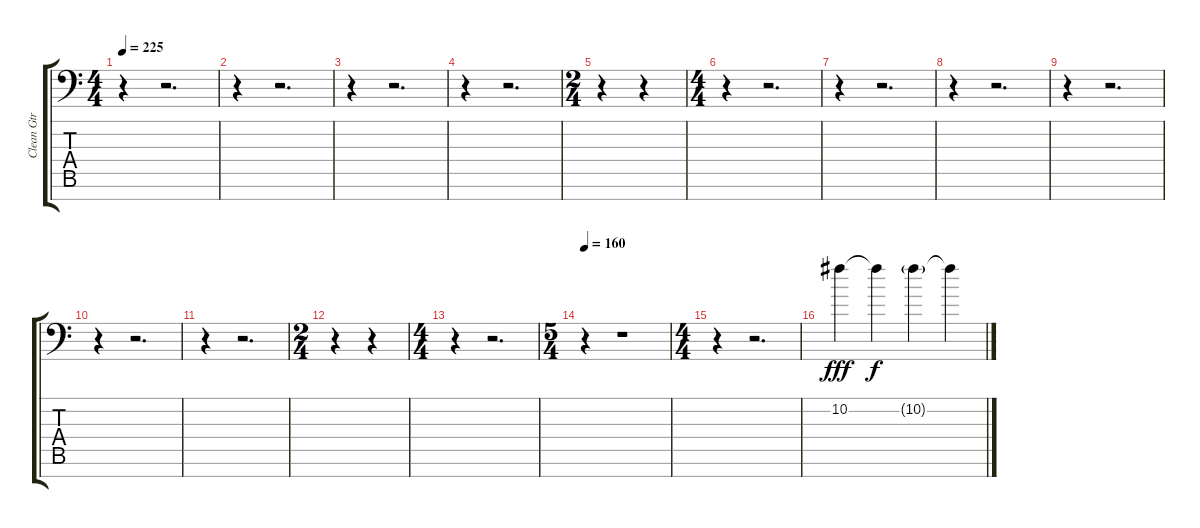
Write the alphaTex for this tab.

\track ("Clean Gtr 2" "Clean Gtr ") {solo instrument acousticguitarsteel}
\staff {score tabs}
\tuning (Db4 Ab3 Eb3 Db3 Ab2 Eb2 Ab1) {hide}
\ts (4 4)
\tempo 225
\clef f4
\ks c
r.4{dy f} r.2{d} |
r.4 r.2{d} |
r.4 r.2{d} |
r.4 r.2{d} |
\ts (2 4)
r.4 r.4 |
\ts (4 4)
r.4 r.2{d} |
r.4 r.2{d} |
r.4 r.2{d} |
r.4 r.2{d} |
r.4 r.2{d} |
r.4 r.2{d} |
\ts (2 4)
r.4 r.4 |
\ts (4 4)
r.4 r.2{d} |
\ts (5 4)
\tempo 160
r.4 r.1 |
\ts (4 4)
r.4 r.2{d} |
10.2.4{dy fff} 10.2{t}.4{dy f} 10.2{g}.4 10.2{t}.4
